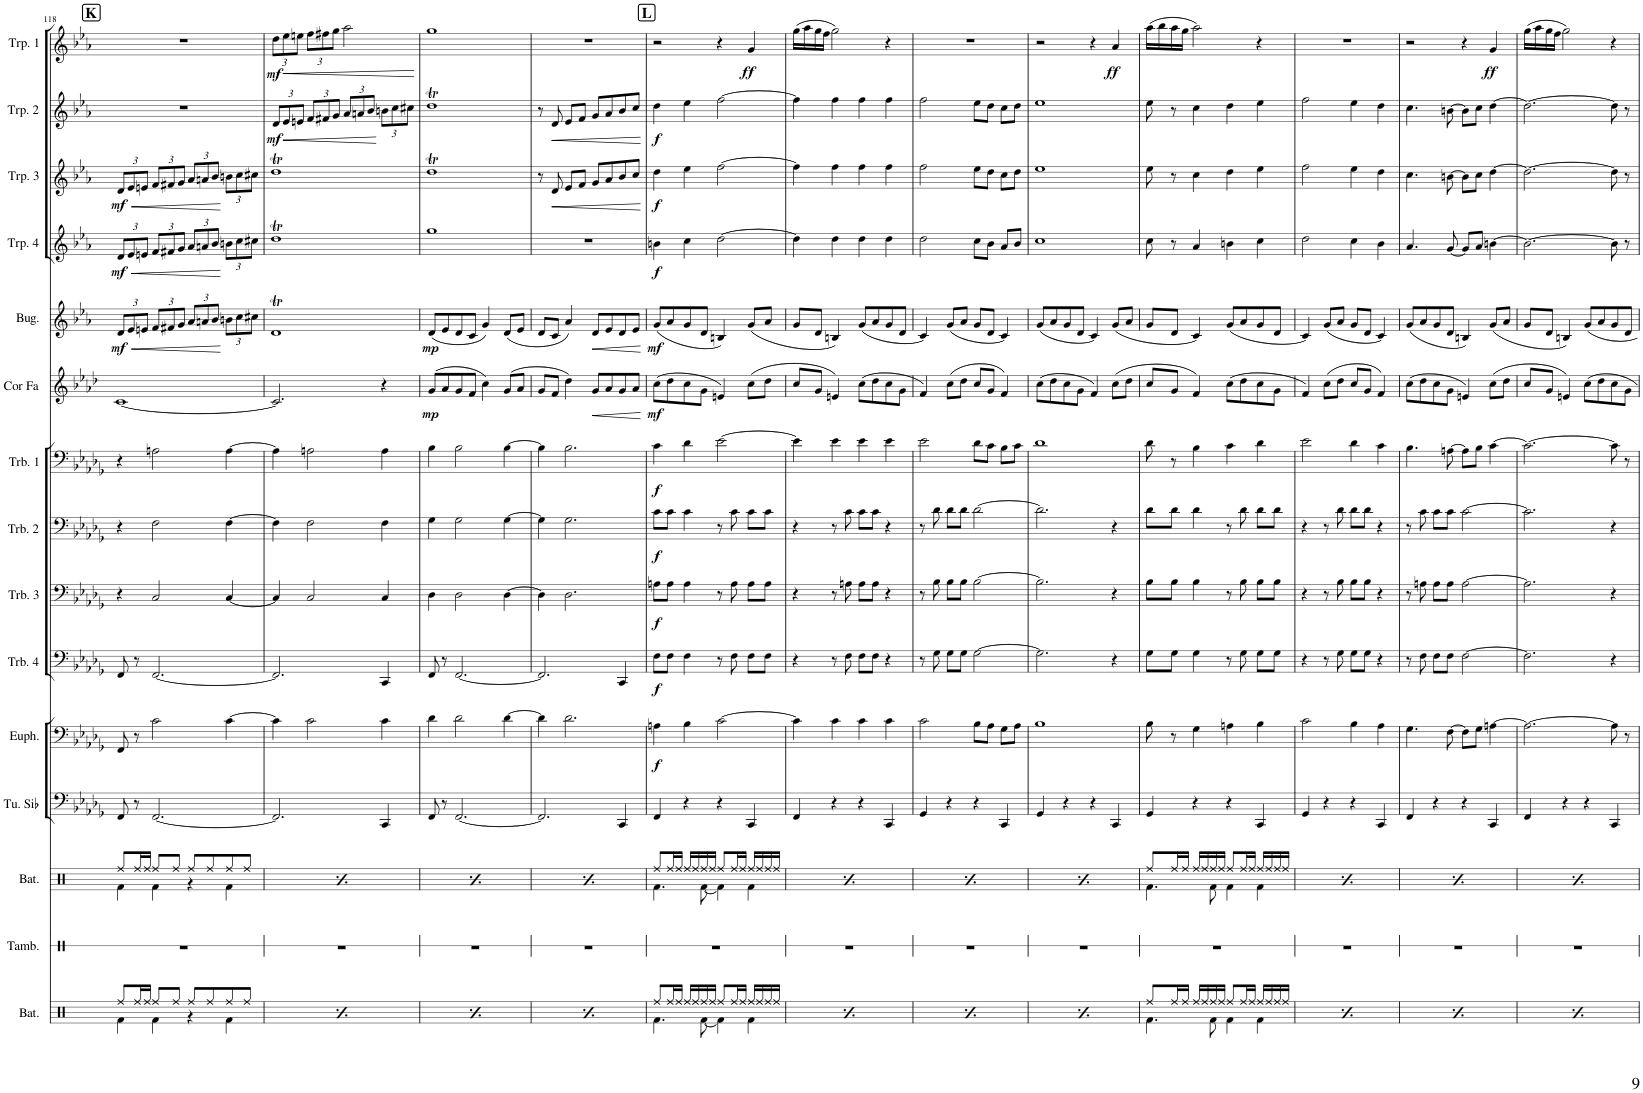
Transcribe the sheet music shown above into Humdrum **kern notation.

**kern	**kern	**kern	**kern	**kern	**dynam	**kern	**dynam	**kern	**dynam	**kern	**dynam	**kern	**dynam	**kern	**dynam	**kern	**dynam	**kern	**dynam	**kern	**dynam	**kern	**dynam	**kern	**dynam
*part15	*part14	*part13	*part12	*part11	*part11	*part10	*part10	*part9	*part9	*part8	*part8	*part7	*part7	*part6	*part6	*part5	*part5	*part4	*part4	*part3	*part3	*part2	*part2	*part1	*part1
*staff15	*staff14	*staff13	*staff12	*staff11	*staff11	*staff10	*staff10	*staff9	*staff9	*staff8	*staff8	*staff7	*staff7	*staff6	*staff6	*staff5	*staff5	*staff4	*staff4	*staff3	*staff3	*staff2	*staff2	*staff1	*staff1
*I"Batterie	*I"Tambourin	*I"Batterie	*I"Tuba en Sib	*I"Euphonium	*	*I"Trombone 4	*	*I"Trombone 3	*	*I"Trombone 2	*	*I"Trombone 1	*	*I"Cor en Fa	*	*I"Bugle	*	*I"Trompette 4	*	*I"Trompette 3	*	*I"Trompette 2	*	*I"Trompette 1	*
*I'Bat.	*I'Tamb.	*I'Bat.	*I'Tu. Sib	*I'Euph.	*	*I'Trb. 4	*	*I'Trb. 3	*	*I'Trb. 2	*	*I'Trb. 1	*	*I'Cor Fa	*	*I'Bug.	*	*I'Trp. 4	*	*I'Trp. 3	*	*I'Trp. 2	*	*I'Trp. 1	*
!!LO:PB:g=z
*clefX	*clefX	*clefX	*clefF4	*clefF4	*	*clefF4	*	*clefF4	*	*clefF4	*	*clefF4	*	*clefG2	*	*clefG2	*	*clefG2	*	*clefG2	*	*clefG2	*	*clefG2	*
*	*	*	*	*	*	*	*	*	*	*	*	*	*	*Trd4c7	*	*Trd1c2	*	*Trd1c2	*	*Trd1c2	*	*Trd1c2	*	*Trd1c2	*
*k[]	*k[]	*k[]	*k[b-e-a-d-g-]	*k[b-e-a-d-g-]	*	*k[b-e-a-d-g-]	*	*k[b-e-a-d-g-]	*	*k[b-e-a-d-g-]	*	*k[b-e-a-d-g-]	*	*k[b-e-a-d-]	*	*k[b-e-a-]	*	*k[b-e-a-]	*	*k[b-e-a-]	*	*k[b-e-a-]	*	*k[b-e-a-]	*
*M4/4	*M4/4	*M4/4	*M4/4	*M4/4	*	*M4/4	*	*M4/4	*	*M4/4	*	*M4/4	*	*M4/4	*	*M4/4	*	*M4/4	*	*M4/4	*	*M4/4	*	*M4/4	*
!!LO:REH:place=s1:a:B:cj:fs=14:t=K
=118	=118	=118	=118	=118	=118	=118	=118	=118	=118	=118	=118	=118	=118	=118	=118	=118	=118	=118	=118	=118	=118	=118	=118	=118	=118
*^	*	*^	*	*	*	*	*	*	*	*	*	*	*	*	*	*	*	*	*	*	*	*	*	*	*
*	*	*	*	*	*	*	*	*	*	*	*	*	*	*	*	*	*	*Xbrackettup	*	*	*	*	*	*	*	*	*
!	!	!	!	!	!	!	!	!	!	!	!	!	!	!	!	!	!	!	!LO:HP:b	!	!	!	!	!	!	!	!
*	*	*	*	*	*	*	*	*	*	*	*	*	*	*	*	*	*	*	*	*Xbrackettup	*	*	*	*	*	*	*
!	!	!	!	!	!	!	!	!	!	!	!	!	!	!	!	!	!	!	!	!	!LO:HP:b	!	!	!	!	!	!
*	*	*	*	*	*	*	*	*	*	*	*	*	*	*	*	*	*	*	*	*	*	*Xbrackettup	*	*	*	*	*
!	!	!	!	!	!	!	!	!	!	!	!	!	!	!	!	!	!	!	!LO:DY:n=1:b	!	!LO:DY:n=1:b	!	!LO:HP:b	!	!	!	!
!	!	!	!	!	!	!	!	!	!	!	!	!	!	!	!	!	!	!	!	!	!	!	!LO:DY:n=1:b	!	!	!	!
8Rff/L	4Rf\	1r	8Rff/L	4Rf\	8FF/	8FF/	.	8FF/	.	4r	.	4r	.	4r	.	[1c	.	12d/L	< mf	12d/L	< mf	12d/L	< mf	1r	.	1r	.
.	.	.	.	.	.	.	.	.	.	.	.	.	.	.	.	.	.	12e-/	.	12e-/	.	12e-/	.	.	.	.	.
16Rff/L	.	.	16Rff/L	.	8r	8r	.	8r	.	.	.	.	.	.	.	.	.	.	.	.	.	.	.	.	.	.	.
.	.	.	.	.	.	.	.	.	.	.	.	.	.	.	.	.	.	12en/J	.	12en/J	.	12en/J	.	.	.	.	.
16Rff/JJ	.	.	16Rff/JJ	.	.	.	.	.	.	.	.	.	.	.	.	.	.	.	.	.	.	.	.	.	.	.	.
8Rff/L	4Rf\	.	8Rff/L	4Rf\	[2.FF/	2c\	.	[2.FF/	.	2C/	.	2F\	.	2An\	.	.	.	12f/L	.	12f/L	.	12f/L	.	.	.	.	.
.	.	.	.	.	.	.	.	.	.	.	.	.	.	.	.	.	.	12f#X/	.	12f#X/	.	12f#X/	.	.	.	.	.
8Rff/J	.	.	8Rff/J	.	.	.	.	.	.	.	.	.	.	.	.	.	.	.	.	.	.	.	.	.	.	.	.
.	.	.	.	.	.	.	.	.	.	.	.	.	.	.	.	.	.	12g/J	.	12g/J	.	12g/J	.	.	.	.	.
8Rff/L	4r	.	8Rff/L	4r	.	.	.	.	.	.	.	.	.	.	.	.	.	12a-/L	.	12a-/L	.	12a-/L	.	.	.	.	.
.	.	.	.	.	.	.	.	.	.	.	.	.	.	.	.	.	.	12an/	.	12an/	.	12an/	.	.	.	.	.
8Rff/	.	.	8Rff/	.	.	.	.	.	.	.	.	.	.	.	.	.	.	.	.	.	.	.	.	.	.	.	.
.	.	.	.	.	.	.	.	.	.	.	.	.	.	.	.	.	.	12b-/J	.	12b-/J	.	12b-/J	.	.	.	.	.
8Rff/	4Rf\	.	8Rff/	4Rf\	.	[4c\	.	.	.	[4C/	.	[4F\	.	[4A\	.	.	.	12bn\L	[	12bn\L	[	12bn\L	[	.	.	.	.
.	.	.	.	.	.	.	.	.	.	.	.	.	.	.	.	.	.	12cc\	.	12cc\	.	12cc\	.	.	.	.	.
8Rff/J	.	.	8Rff/J	.	.	.	.	.	.	.	.	.	.	.	.	.	.	.	.	.	.	.	.	.	.	.	.
.	.	.	.	.	.	.	.	.	.	.	.	.	.	.	.	.	.	12cc#X\J	.	12cc#X\J	.	12cc#X\J	.	.	.	.	.
=119	=119	=119	=119	=119	=119	=119	=119	=119	=119	=119	=119	=119	=119	=119	=119	=119	=119	=119	=119	=119	=119	=119	=119	=119	=119	=119	=119
*	*	*	*	*	*	*	*	*	*	*	*	*	*	*	*	*	*	*	*	*	*	*	*	*Xbrackettup	*	*Xbrackettup	*
!	!	!	!	!	!	!	!	!	!	!	!	!	!	!	!	!	!	!	!	!	!	!	!	!	!LO:DY:b	!	!LO:DY:b
8Rff/L	4Rf\	1r	8Rff/L	4Rf\	2.FF/]	4c\]	.	2.FF/]	.	4C/]	.	4F\]	.	4A\]	.	2.c/]	.	1dt	.	1ddt	.	1ddt	.	12d/L	mf	12dd\L	mf
!	!	!	!	!	!	!	!	!	!	!	!	!	!	!	!	!	!	!	!	!	!	!	!	!	!LO:HP:b	!	!LO:HP:b
.	.	.	.	.	.	.	.	.	.	.	.	.	.	.	.	.	.	.	.	.	.	.	.	12e-/	<	12ee-\	<
16Rff/L	.	.	16Rff/L	.	.	.	.	.	.	.	.	.	.	.	.	.	.	.	.	.	.	.	.	.	.	.	.
.	.	.	.	.	.	.	.	.	.	.	.	.	.	.	.	.	.	.	.	.	.	.	.	12en/J	.	12een\J	.
16Rff/JJ	.	.	16Rff/JJ	.	.	.	.	.	.	.	.	.	.	.	.	.	.	.	.	.	.	.	.	.	.	.	.
8Rff/L	4Rf\	.	8Rff/L	4Rf\	.	2c\	.	.	.	2C/	.	2F\	.	2An\	.	.	.	.	.	.	.	.	.	12f/L	.	12ff\L	.
.	.	.	.	.	.	.	.	.	.	.	.	.	.	.	.	.	.	.	.	.	.	.	.	12f#X/	.	12ff#X\	.
8Rff/J	.	.	8Rff/J	.	.	.	.	.	.	.	.	.	.	.	.	.	.	.	.	.	.	.	.	.	.	.	.
.	.	.	.	.	.	.	.	.	.	.	.	.	.	.	.	.	.	.	.	.	.	.	.	12g/J	.	12gg\J	.
8Rff/L	4r	.	8Rff/L	4r	.	.	.	.	.	.	.	.	.	.	.	.	.	.	.	.	.	.	.	12a-/L	.	2aa-\	.
.	.	.	.	.	.	.	.	.	.	.	.	.	.	.	.	.	.	.	.	.	.	.	.	12an/	.	.	.
8Rff/	.	.	8Rff/	.	.	.	.	.	.	.	.	.	.	.	.	.	.	.	.	.	.	.	.	.	.	.	.
.	.	.	.	.	.	.	.	.	.	.	.	.	.	.	.	.	.	.	.	.	.	.	.	12b-/J	.	.	.
8Rff/	4Rf\	.	8Rff/	4Rf\	4CC/	4c\	.	4CC/	.	4C/	.	4F\	.	4A\	.	4r	.	.	.	.	.	.	.	12bn\L	[	.	.
.	.	.	.	.	.	.	.	.	.	.	.	.	.	.	.	.	.	.	.	.	.	.	.	12cc\	.	.	.
8Rff/J	.	.	8Rff/J	.	.	.	.	.	.	.	.	.	.	.	.	.	.	.	.	.	.	.	.	.	.	.	.
.	.	.	.	.	.	.	.	.	.	.	.	.	.	.	.	.	.	.	.	.	.	.	.	12cc#X\J	.	.	.
*v	*v	*	*v	*v	*	*	*	*	*	*	*	*	*	*	*	*	*	*	*	*	*	*	*	*	*	*	*
.	.	.	.	.	.	.	.	.	.	.	.	.	.	.	.	.	.	.	.	.	.	.	.	.	[
=120	=120	=120	=120	=120	=120	=120	=120	=120	=120	=120	=120	=120	=120	=120	=120	=120	=120	=120	=120	=120	=120	=120	=120	=120	=120
*^	*	*^	*	*	*	*	*	*	*	*	*	*	*	*	*	*	*	*	*	*	*	*	*	*	*
!	!	!	!	!	!	!	!	!	!	!	!	!	!	!	!	!	!LO:DY:b	!	!LO:DY:b	!	!	!	!	!	!	!	!
8Rff/L	4Rf\	1r	8Rff/L	4Rf\	8FF/	4d-\	.	8FF/	.	4D-\	.	4G-\	.	4B-\	.	(8g/L	mp	(8d/L	mp	1gg	.	1ddt	.	1ddt	.	1gg	.
16Rff/L	.	.	16Rff/L	.	8r	.	.	8r	.	.	.	.	.	.	.	8a-/	.	8e-/	.	.	.	.	.	.	.	.	.
16Rff/JJ	.	.	16Rff/JJ	.	.	.	.	.	.	.	.	.	.	.	.	.	.	.	.	.	.	.	.	.	.	.	.
8Rff/L	4Rf\	.	8Rff/L	4Rf\	[2.FF/	2d-\	.	[2.FF/	.	2D-\	.	2G-\	.	2B-\	.	8g/	.	8d/	.	.	.	.	.	.	.	.	.
8Rff/J	.	.	8Rff/J	.	.	.	.	.	.	.	.	.	.	.	.	8f/J	.	8c/J	.	.	.	.	.	.	.	.	.
8Rff/L	4r	.	8Rff/L	4r	.	.	.	.	.	.	.	.	.	.	.	4cc\)	.	4g/)	.	.	.	.	.	.	.	.	.
8Rff/	.	.	8Rff/	.	.	.	.	.	.	.	.	.	.	.	.	.	.	.	.	.	.	.	.	.	.	.	.
8Rff/	4Rf\	.	8Rff/	4Rf\	.	[4d-\	.	.	.	[4D-\	.	[4G-\	.	[4B-\	.	(8g/L	.	(8d/L	.	.	.	.	.	.	.	.	.
8Rff/J	.	.	8Rff/J	.	.	.	.	.	.	.	.	.	.	.	.	8a-/J	.	8e-/J	.	.	.	.	.	.	.	.	.
=121	=121	=121	=121	=121	=121	=121	=121	=121	=121	=121	=121	=121	=121	=121	=121	=121	=121	=121	=121	=121	=121	=121	=121	=121	=121	=121	=121
8Rff/L	4Rf\	1r	8Rff/L	4Rf\	2.FF/]	4d-\]	.	2.FF/]	.	4D-\]	.	4G-\]	.	4B-\]	.	8g/L	.	8d/L	.	1r	.	8r	.	8r	.	1r	.
!	!	!	!	!	!	!	!	!	!	!	!	!	!	!	!	!	!	!	!	!	!	!	!LO:HP:b	!	!LO:HP:b	!	!
16Rff/L	.	.	16Rff/L	.	.	.	.	.	.	.	.	.	.	.	.	8f/J	.	8c/J	.	.	.	8d/	<	8d/	<	.	.
16Rff/JJ	.	.	16Rff/JJ	.	.	.	.	.	.	.	.	.	.	.	.	.	.	.	.	.	.	.	.	.	.	.	.
8Rff/L	4Rf\	.	8Rff/L	4Rf\	.	2.d-\	.	.	.	2.D-\	.	2.G-\	.	2.B-\	.	4dd-\)	.	4a-/)	.	.	.	8e-/L	.	8e-/L	.	.	.
8Rff/J	.	.	8Rff/J	.	.	.	.	.	.	.	.	.	.	.	.	.	.	.	.	.	.	8f/J	.	8f/J	.	.	.
!	!	!	!	!	!	!	!	!	!	!	!	!	!	!	!	!	!LO:HP:b	!	!LO:HP:b	!	!	!	!	!	!	!	!
8Rff/L	4r	.	8Rff/L	4r	.	.	.	.	.	.	.	.	.	.	.	8g/L	<	8d/L	<	.	.	8g/L	.	8g/L	.	.	.
8Rff/	.	.	8Rff/	.	.	.	.	.	.	.	.	.	.	.	.	8a-/	.	8e-/	.	.	.	8a-/	.	8a-/	.	.	.
8Rff/	4Rf\	.	8Rff/	4Rf\	4CC/	.	.	4CC/	.	.	.	.	.	.	.	8g/	.	8d/	.	.	.	8b-/	.	8b-/	.	.	.
8Rff/J	.	.	8Rff/J	.	.	.	.	.	.	.	.	.	.	.	.	8a-/J	.	8e-/J	.	.	.	8cc/J	.	8cc/J	.	.	.
*v	*v	*	*v	*v	*	*	*	*	*	*	*	*	*	*	*	*	*	*	*	*	*	*	*	*	*	*	*
.	.	.	.	.	.	.	.	.	.	.	.	.	.	.	[	.	[	.	.	.	[	.	[	.	.
!!LO:REH:place=s1:a:B:cj:fs=14:t=L
=122	=122	=122	=122	=122	=122	=122	=122	=122	=122	=122	=122	=122	=122	=122	=122	=122	=122	=122	=122	=122	=122	=122	=122	=122	=122
*^	*	*^	*	*	*	*	*	*	*	*	*	*	*	*	*	*	*	*	*	*	*	*	*	*	*
!	!	!	!	!	!	!	!LO:DY:b	!	!LO:DY:b	!	!LO:DY:b	!	!LO:DY:b	!	!LO:DY:b	!	!LO:DY:b	!	!LO:DY:b	!	!LO:DY:b	!	!LO:DY:b	!	!LO:DY:b	!	!
8Rff/L	4.Rf\	1r	8Rff/L	4.Rf\	4FF/	4An\	f	8F\L	f	8An\L	f	8c\L	f	4c\	f	(8cc\L	mf	(8g/L	mf	4bn\	f	4dd\	f	4dd\	f	2r	.
16Rff/L	.	.	16Rff/L	.	.	.	.	8F\J	.	8A\J	.	8c\J	.	.	.	8dd-\	.	8a-/	.	.	.	.	.	.	.	.	.
16Rff/JJ	.	.	16Rff/JJ	.	.	.	.	.	.	.	.	.	.	.	.	.	.	.	.	.	.	.	.	.	.	.	.
16Rff/LL	.	.	16Rff/LL	.	4r	4B-\	.	4F\	.	4A\	.	4c\	.	4d-\	.	8cc\	.	8g/	.	4cc\	.	4ee-\	.	4ee-\	.	.	.
16Rff/	.	.	16Rff/	.	.	.	.	.	.	.	.	.	.	.	.	.	.	.	.	.	.	.	.	.	.	.	.
16Rff/	[8Rf\	.	16Rff/	[8Rf\	.	.	.	.	.	.	.	.	.	.	.	8g\J	.	8d/J	.	.	.	.	.	.	.	.	.
16Rff/JJ	.	.	16Rff/JJ	.	.	.	.	.	.	.	.	.	.	.	.	.	.	.	.	.	.	.	.	.	.	.	.
8Rff/L	4Rf\]	.	8Rff/L	4Rf\]	4r	[2c\	.	8r	.	8r	.	8r	.	[2e-\	.	4en/)	.	4Bn/)	.	[2dd\	.	[2ff\	.	[2ff\	.	4r	.
16Rff/L	.	.	16Rff/L	.	.	.	.	8F\	.	8A\	.	8c\	.	.	.	.	.	.	.	.	.	.	.	.	.	.	.
16Rff/JJ	.	.	16Rff/JJ	.	.	.	.	.	.	.	.	.	.	.	.	.	.	.	.	.	.	.	.	.	.	.	.
!	!	!	!	!	!	!	!	!	!	!	!	!	!	!	!	!	!	!	!	!	!	!	!	!	!	!	!LO:DY:b
16Rff/LL	4Rf\	.	16Rff/LL	4Rf\	4CC/	.	.	8F\L	.	8A\L	.	8c\L	.	.	.	(8cc\L	.	(8g/L	.	.	.	.	.	.	.	4g/	ff
16Rff/	.	.	16Rff/	.	.	.	.	.	.	.	.	.	.	.	.	.	.	.	.	.	.	.	.	.	.	.	.
16Rff/	.	.	16Rff/	.	.	.	.	8F\J	.	8A\J	.	8c\J	.	.	.	8dd-\J	.	8a-/J	.	.	.	.	.	.	.	.	.
16Rff/JJ	.	.	16Rff/JJ	.	.	.	.	.	.	.	.	.	.	.	.	.	.	.	.	.	.	.	.	.	.	.	.
=123	=123	=123	=123	=123	=123	=123	=123	=123	=123	=123	=123	=123	=123	=123	=123	=123	=123	=123	=123	=123	=123	=123	=123	=123	=123	=123	=123
8Rff/L	4.Rf\	1r	8Rff/L	4.Rf\	4FF/	4c\]	.	4r	.	4r	.	4r	.	4e-\]	.	8cc/L	.	8g/L	.	4dd\]	.	4ff\]	.	4ff\]	.	(16gg\LL	.
.	.	.	.	.	.	.	.	.	.	.	.	.	.	.	.	.	.	.	.	.	.	.	.	.	.	16aa-\	.
16Rff/L	.	.	16Rff/L	.	.	.	.	.	.	.	.	.	.	.	.	8g/J	.	8d/J	.	.	.	.	.	.	.	16gg\	.
16Rff/JJ	.	.	16Rff/JJ	.	.	.	.	.	.	.	.	.	.	.	.	.	.	.	.	.	.	.	.	.	.	16ff\JJ	.
16Rff/LL	.	.	16Rff/LL	.	4r	4c\	.	8r	.	8r	.	8r	.	4e-\	.	4en/)	.	4Bn/)	.	4dd\	.	4ff\	.	4ff\	.	2gg\)	.
16Rff/	.	.	16Rff/	.	.	.	.	.	.	.	.	.	.	.	.	.	.	.	.	.	.	.	.	.	.	.	.
16Rff/	[8Rf\	.	16Rff/	[8Rf\	.	.	.	8F\	.	8An\	.	8c\	.	.	.	.	.	.	.	.	.	.	.	.	.	.	.
16Rff/JJ	.	.	16Rff/JJ	.	.	.	.	.	.	.	.	.	.	.	.	.	.	.	.	.	.	.	.	.	.	.	.
8Rff/L	4Rf\]	.	8Rff/L	4Rf\]	4r	4c\	.	8F\L	.	8A\L	.	8c\L	.	4e-\	.	(8cc\L	.	(8g/L	.	4dd\	.	4ff\	.	4ff\	.	.	.
16Rff/L	.	.	16Rff/L	.	.	.	.	8F\J	.	8A\J	.	8c\J	.	.	.	8dd-\	.	8a-/	.	.	.	.	.	.	.	.	.
16Rff/JJ	.	.	16Rff/JJ	.	.	.	.	.	.	.	.	.	.	.	.	.	.	.	.	.	.	.	.	.	.	.	.
16Rff/LL	4Rf\	.	16Rff/LL	4Rf\	4CC/	4c\	.	4r	.	4r	.	4r	.	4e-\	.	8cc\	.	8g/	.	4dd\	.	4ff\	.	4ff\	.	4r	.
16Rff/	.	.	16Rff/	.	.	.	.	.	.	.	.	.	.	.	.	.	.	.	.	.	.	.	.	.	.	.	.
16Rff/	.	.	16Rff/	.	.	.	.	.	.	.	.	.	.	.	.	8g\J	.	8d/J	.	.	.	.	.	.	.	.	.
16Rff/JJ	.	.	16Rff/JJ	.	.	.	.	.	.	.	.	.	.	.	.	.	.	.	.	.	.	.	.	.	.	.	.
=124	=124	=124	=124	=124	=124	=124	=124	=124	=124	=124	=124	=124	=124	=124	=124	=124	=124	=124	=124	=124	=124	=124	=124	=124	=124	=124	=124
8Rff/L	4.Rf\	1r	8Rff/L	4.Rf\	4GG-/	2c\	.	8r	.	8r	.	8r	.	2e-\	.	4f/)	.	4c/)	.	2dd\	.	2ff\	.	2ff\	.	1r	.
16Rff/L	.	.	16Rff/L	.	.	.	.	8G-\	.	8B-\	.	8d-\	.	.	.	.	.	.	.	.	.	.	.	.	.	.	.
16Rff/JJ	.	.	16Rff/JJ	.	.	.	.	.	.	.	.	.	.	.	.	.	.	.	.	.	.	.	.	.	.	.	.
16Rff/LL	.	.	16Rff/LL	.	4r	.	.	8G-\L	.	8B-\L	.	8d-\L	.	.	.	(8cc\L	.	(8g/L	.	.	.	.	.	.	.	.	.
16Rff/	.	.	16Rff/	.	.	.	.	.	.	.	.	.	.	.	.	.	.	.	.	.	.	.	.	.	.	.	.
16Rff/	[8Rf\	.	16Rff/	[8Rf\	.	.	.	8G-\J	.	8B-\J	.	8d-\J	.	.	.	8dd-\J	.	8a-/J	.	.	.	.	.	.	.	.	.
16Rff/JJ	.	.	16Rff/JJ	.	.	.	.	.	.	.	.	.	.	.	.	.	.	.	.	.	.	.	.	.	.	.	.
8Rff/L	4Rf\]	.	8Rff/L	4Rf\]	4r	8B-\L	.	[2G-\	.	[2B-\	.	[2d-\	.	8d-\L	.	8cc/L	.	8g/L	.	8cc\L	.	8ee-\L	.	8ee-\L	.	.	.
16Rff/L	.	.	16Rff/L	.	.	8A-\J	.	.	.	.	.	.	.	8c\J	.	8g/J	.	8d/J	.	8b-\J	.	8dd\J	.	8dd\J	.	.	.
16Rff/JJ	.	.	16Rff/JJ	.	.	.	.	.	.	.	.	.	.	.	.	.	.	.	.	.	.	.	.	.	.	.	.
16Rff/LL	4Rf\	.	16Rff/LL	4Rf\	4CC/	8G-\L	.	.	.	.	.	.	.	8B-\L	.	4f/)	.	4c/)	.	8a-/L	.	8cc\L	.	8cc\L	.	.	.
16Rff/	.	.	16Rff/	.	.	.	.	.	.	.	.	.	.	.	.	.	.	.	.	.	.	.	.	.	.	.	.
16Rff/	.	.	16Rff/	.	.	8A-\J	.	.	.	.	.	.	.	8c\J	.	.	.	.	.	8b-/J	.	8dd\J	.	8dd\J	.	.	.
16Rff/JJ	.	.	16Rff/JJ	.	.	.	.	.	.	.	.	.	.	.	.	.	.	.	.	.	.	.	.	.	.	.	.
=125	=125	=125	=125	=125	=125	=125	=125	=125	=125	=125	=125	=125	=125	=125	=125	=125	=125	=125	=125	=125	=125	=125	=125	=125	=125	=125	=125
8Rff/L	4.Rf\	1r	8Rff/L	4.Rf\	4GG-/	1B-	.	2.G-\]	.	2.B-\]	.	2.d-\]	.	1d-	.	(8cc\L	.	(8g/L	.	1cc	.	1ee-	.	1ee-	.	2r	.
16Rff/L	.	.	16Rff/L	.	.	.	.	.	.	.	.	.	.	.	.	8dd-\	.	8a-/	.	.	.	.	.	.	.	.	.
16Rff/JJ	.	.	16Rff/JJ	.	.	.	.	.	.	.	.	.	.	.	.	.	.	.	.	.	.	.	.	.	.	.	.
16Rff/LL	.	.	16Rff/LL	.	4r	.	.	.	.	.	.	.	.	.	.	8cc\	.	8g/	.	.	.	.	.	.	.	.	.
16Rff/	.	.	16Rff/	.	.	.	.	.	.	.	.	.	.	.	.	.	.	.	.	.	.	.	.	.	.	.	.
16Rff/	[8Rf\	.	16Rff/	[8Rf\	.	.	.	.	.	.	.	.	.	.	.	8g\J	.	8d/J	.	.	.	.	.	.	.	.	.
16Rff/JJ	.	.	16Rff/JJ	.	.	.	.	.	.	.	.	.	.	.	.	.	.	.	.	.	.	.	.	.	.	.	.
8Rff/L	4Rf\]	.	8Rff/L	4Rf\]	4r	.	.	.	.	.	.	.	.	.	.	4f/)	.	4c/)	.	.	.	.	.	.	.	4r	.
16Rff/L	.	.	16Rff/L	.	.	.	.	.	.	.	.	.	.	.	.	.	.	.	.	.	.	.	.	.	.	.	.
16Rff/JJ	.	.	16Rff/JJ	.	.	.	.	.	.	.	.	.	.	.	.	.	.	.	.	.	.	.	.	.	.	.	.
!	!	!	!	!	!	!	!	!	!	!	!	!	!	!	!	!	!	!	!	!	!	!	!	!	!	!	!LO:DY:b
16Rff/LL	4Rf\	.	16Rff/LL	4Rf\	4CC/	.	.	4r	.	4r	.	4r	.	.	.	(8cc\L	.	(8g/L	.	.	.	.	.	.	.	4a-/	ff
16Rff/	.	.	16Rff/	.	.	.	.	.	.	.	.	.	.	.	.	.	.	.	.	.	.	.	.	.	.	.	.
16Rff/	.	.	16Rff/	.	.	.	.	.	.	.	.	.	.	.	.	8dd-\J	.	8a-/J	.	.	.	.	.	.	.	.	.
16Rff/JJ	.	.	16Rff/JJ	.	.	.	.	.	.	.	.	.	.	.	.	.	.	.	.	.	.	.	.	.	.	.	.
=126	=126	=126	=126	=126	=126	=126	=126	=126	=126	=126	=126	=126	=126	=126	=126	=126	=126	=126	=126	=126	=126	=126	=126	=126	=126	=126	=126
8Rff/L	4.Rf\	1r	8Rff/L	4.Rf\	4GG-/	8B-\	.	8G-\L	.	8B-\L	.	8d-\L	.	8d-\	.	8cc/L	.	8g/L	.	8cc\	.	8ee-\	.	8ee-\	.	(16aa-\LL	.
.	.	.	.	.	.	.	.	.	.	.	.	.	.	.	.	.	.	.	.	.	.	.	.	.	.	16bb-\	.
16Rff/L	.	.	16Rff/L	.	.	8r	.	8G-\J	.	8B-\J	.	8d-\J	.	8r	.	8g/J	.	8d/J	.	8r	.	8r	.	8r	.	16aa-\	.
16Rff/JJ	.	.	16Rff/JJ	.	.	.	.	.	.	.	.	.	.	.	.	.	.	.	.	.	.	.	.	.	.	16gg\JJ	.
16Rff/LL	.	.	16Rff/LL	.	4r	4G-\	.	4G-\	.	4B-\	.	4d-\	.	4B-\	.	4f/)	.	4c/)	.	4a-/	.	4cc\	.	4cc\	.	2aa-\)	.
16Rff/	.	.	16Rff/	.	.	.	.	.	.	.	.	.	.	.	.	.	.	.	.	.	.	.	.	.	.	.	.
16Rff/	8Rf\	.	16Rff/	8Rf\	.	.	.	.	.	.	.	.	.	.	.	.	.	.	.	.	.	.	.	.	.	.	.
16Rff/JJ	.	.	16Rff/JJ	.	.	.	.	.	.	.	.	.	.	.	.	.	.	.	.	.	.	.	.	.	.	.	.
8Rff/L	4Rf\	.	8Rff/L	4Rf\	4r	4An\	.	8r	.	8r	.	8r	.	4c\	.	(8cc\L	.	(8g/L	.	4bn\	.	4dd\	.	4dd\	.	.	.
16Rff/L	.	.	16Rff/L	.	.	.	.	8G-\	.	8B-\	.	8d-\	.	.	.	8dd-\	.	8a-/	.	.	.	.	.	.	.	.	.
16Rff/JJ	.	.	16Rff/JJ	.	.	.	.	.	.	.	.	.	.	.	.	.	.	.	.	.	.	.	.	.	.	.	.
16Rff/LL	4Rf\	.	16Rff/LL	4Rf\	4CC/	4B-\	.	8G-\L	.	8B-\L	.	8d-\L	.	4d-\	.	8cc\	.	8g/	.	4cc\	.	4ee-\	.	4ee-\	.	4r	.
16Rff/	.	.	16Rff/	.	.	.	.	.	.	.	.	.	.	.	.	.	.	.	.	.	.	.	.	.	.	.	.
16Rff/	.	.	16Rff/	.	.	.	.	8G-\J	.	8B-\J	.	8d-\J	.	.	.	8g\J	.	8d/J	.	.	.	.	.	.	.	.	.
16Rff/JJ	.	.	16Rff/JJ	.	.	.	.	.	.	.	.	.	.	.	.	.	.	.	.	.	.	.	.	.	.	.	.
=127	=127	=127	=127	=127	=127	=127	=127	=127	=127	=127	=127	=127	=127	=127	=127	=127	=127	=127	=127	=127	=127	=127	=127	=127	=127	=127	=127
8Rff/L	4.Rf\	1r	8Rff/L	4.Rf\	4GG-/	2c\	.	4r	.	4r	.	4r	.	2e-\	.	4f/)	.	4c/)	.	2dd\	.	2ff\	.	2ff\	.	1r	.
16Rff/L	.	.	16Rff/L	.	.	.	.	.	.	.	.	.	.	.	.	.	.	.	.	.	.	.	.	.	.	.	.
16Rff/JJ	.	.	16Rff/JJ	.	.	.	.	.	.	.	.	.	.	.	.	.	.	.	.	.	.	.	.	.	.	.	.
16Rff/LL	.	.	16Rff/LL	.	4r	.	.	8r	.	8r	.	8r	.	.	.	(8cc\L	.	(8g/L	.	.	.	.	.	.	.	.	.
16Rff/	.	.	16Rff/	.	.	.	.	.	.	.	.	.	.	.	.	.	.	.	.	.	.	.	.	.	.	.	.
16Rff/	8Rf\	.	16Rff/	8Rf\	.	.	.	8G-\	.	8B-\	.	8d-\	.	.	.	8dd-\J	.	8a-/J	.	.	.	.	.	.	.	.	.
16Rff/JJ	.	.	16Rff/JJ	.	.	.	.	.	.	.	.	.	.	.	.	.	.	.	.	.	.	.	.	.	.	.	.
8Rff/L	4Rf\	.	8Rff/L	4Rf\	4r	4B-\	.	8G-\L	.	8B-\L	.	8d-\L	.	4d-\	.	8cc/L	.	8g/L	.	4cc\	.	4ee-\	.	4ee-\	.	.	.
16Rff/L	.	.	16Rff/L	.	.	.	.	8G-\J	.	8B-\J	.	8d-\J	.	.	.	8g/J	.	8d/J	.	.	.	.	.	.	.	.	.
16Rff/JJ	.	.	16Rff/JJ	.	.	.	.	.	.	.	.	.	.	.	.	.	.	.	.	.	.	.	.	.	.	.	.
16Rff/LL	4Rf\	.	16Rff/LL	4Rf\	4CC/	4A-\	.	4r	.	4r	.	4r	.	4c\	.	4f/)	.	4c/)	.	4b-\	.	4dd\	.	4dd\	.	.	.
16Rff/	.	.	16Rff/	.	.	.	.	.	.	.	.	.	.	.	.	.	.	.	.	.	.	.	.	.	.	.	.
16Rff/	.	.	16Rff/	.	.	.	.	.	.	.	.	.	.	.	.	.	.	.	.	.	.	.	.	.	.	.	.
16Rff/JJ	.	.	16Rff/JJ	.	.	.	.	.	.	.	.	.	.	.	.	.	.	.	.	.	.	.	.	.	.	.	.
=128	=128	=128	=128	=128	=128	=128	=128	=128	=128	=128	=128	=128	=128	=128	=128	=128	=128	=128	=128	=128	=128	=128	=128	=128	=128	=128	=128
8Rff/L	4.Rf\	1r	8Rff/L	4.Rf\	4FF/	4.G-\	.	8r	.	8r	.	8r	.	4.B-\	.	(8cc\L	.	(8g/L	.	4.a-/	.	4.cc\	.	4.cc\	.	2r	.
16Rff/L	.	.	16Rff/L	.	.	.	.	8F\	.	8An\	.	8c\	.	.	.	8dd-\	.	8a-/	.	.	.	.	.	.	.	.	.
16Rff/JJ	.	.	16Rff/JJ	.	.	.	.	.	.	.	.	.	.	.	.	.	.	.	.	.	.	.	.	.	.	.	.
16Rff/LL	.	.	16Rff/LL	.	4r	.	.	8F\L	.	8A\L	.	8c\L	.	.	.	8cc\	.	8g/	.	.	.	.	.	.	.	.	.
16Rff/	.	.	16Rff/	.	.	.	.	.	.	.	.	.	.	.	.	.	.	.	.	.	.	.	.	.	.	.	.
16Rff/	8Rf\	.	16Rff/	8Rf\	.	[8F\	.	8F\J	.	8A\J	.	8c\J	.	[8An\	.	8g\J	.	8d/J	.	[8g/	.	[8bn\	.	[8bn\	.	.	.
16Rff/JJ	.	.	16Rff/JJ	.	.	.	.	.	.	.	.	.	.	.	.	.	.	.	.	.	.	.	.	.	.	.	.
8Rff/L	4Rf\	.	8Rff/L	4Rf\	4r	8F\L]	.	[2F\	.	[2A\	.	[2c\	.	8A\L]	.	4en/)	.	4Bn/)	.	8g/L]	.	8b\L]	.	8b\L]	.	4r	.
16Rff/L	.	.	16Rff/L	.	.	8G-\J	.	.	.	.	.	.	.	8B-\J	.	.	.	.	.	8a-/J	.	8cc\J	.	8cc\J	.	.	.
16Rff/JJ	.	.	16Rff/JJ	.	.	.	.	.	.	.	.	.	.	.	.	.	.	.	.	.	.	.	.	.	.	.	.
!	!	!	!	!	!	!	!	!	!	!	!	!	!	!	!	!	!	!	!	!	!	!	!	!	!	!	!LO:DY:b
16Rff/LL	4Rf\	.	16Rff/LL	4Rf\	4CC/	[4An\	.	.	.	.	.	.	.	[4c\	.	(8cc\L	.	(8g/L	.	[4bn\	.	[4dd\	.	[4dd\	.	4g/	ff
16Rff/	.	.	16Rff/	.	.	.	.	.	.	.	.	.	.	.	.	.	.	.	.	.	.	.	.	.	.	.	.
16Rff/	.	.	16Rff/	.	.	.	.	.	.	.	.	.	.	.	.	8dd-\J	.	8a-/J	.	.	.	.	.	.	.	.	.
16Rff/JJ	.	.	16Rff/JJ	.	.	.	.	.	.	.	.	.	.	.	.	.	.	.	.	.	.	.	.	.	.	.	.
=129	=129	=129	=129	=129	=129	=129	=129	=129	=129	=129	=129	=129	=129	=129	=129	=129	=129	=129	=129	=129	=129	=129	=129	=129	=129	=129	=129
8Rff/L	4.Rf\	1r	8Rff/L	4.Rf\	4FF/	2.A\_	.	2.F\]	.	2.A\]	.	2.c\]	.	2.c\_	.	8cc/L	.	8g/L	.	2.b\_	.	2.dd\_	.	2.dd\_	.	(16gg\LL	.
.	.	.	.	.	.	.	.	.	.	.	.	.	.	.	.	.	.	.	.	.	.	.	.	.	.	16aa-\	.
16Rff/L	.	.	16Rff/L	.	.	.	.	.	.	.	.	.	.	.	.	8g/J	.	8d/J	.	.	.	.	.	.	.	16gg\	.
16Rff/JJ	.	.	16Rff/JJ	.	.	.	.	.	.	.	.	.	.	.	.	.	.	.	.	.	.	.	.	.	.	16ff\JJ	.
16Rff/LL	.	.	16Rff/LL	.	4r	.	.	.	.	.	.	.	.	.	.	4en/)	.	4Bn/)	.	.	.	.	.	.	.	2gg\)	.
16Rff/	.	.	16Rff/	.	.	.	.	.	.	.	.	.	.	.	.	.	.	.	.	.	.	.	.	.	.	.	.
16Rff/	8Rf\	.	16Rff/	8Rf\	.	.	.	.	.	.	.	.	.	.	.	.	.	.	.	.	.	.	.	.	.	.	.
16Rff/JJ	.	.	16Rff/JJ	.	.	.	.	.	.	.	.	.	.	.	.	.	.	.	.	.	.	.	.	.	.	.	.
8Rff/L	4Rf\	.	8Rff/L	4Rf\	4r	.	.	.	.	.	.	.	.	.	.	8cc\L	.	8g/L	.	.	.	.	.	.	.	.	.
16Rff/L	.	.	16Rff/L	.	.	.	.	.	.	.	.	.	.	.	.	8dd-\	.	8a-/	.	.	.	.	.	.	.	.	.
16Rff/JJ	.	.	16Rff/JJ	.	.	.	.	.	.	.	.	.	.	.	.	.	.	.	.	.	.	.	.	.	.	.	.
16Rff/LL	4Rf\	.	16Rff/LL	4Rf\	4CC/	8A\]	.	4r	.	4r	.	4r	.	8c\]	.	8cc\	.	8g/	.	8b\]	.	8dd\]	.	8dd\]	.	4r	.
16Rff/	.	.	16Rff/	.	.	.	.	.	.	.	.	.	.	.	.	.	.	.	.	.	.	.	.	.	.	.	.
16Rff/	.	.	16Rff/	.	.	8r	.	.	.	.	.	.	.	8r	.	8g\J	.	8d/J	.	8r	.	8r	.	8r	.	.	.
16Rff/JJ	.	.	16Rff/JJ	.	.	.	.	.	.	.	.	.	.	.	.	.	.	.	.	.	.	.	.	.	.	.	.
*v	*v	*	*v	*v	*	*	*	*	*	*	*	*	*	*	*	*	*	*	*	*	*	*	*	*	*	*	*
=	=	=	=	=	=	=	=	=	=	=	=	=	=	=	=	=	=	=	=	=	=	=	=	=	=
*-	*-	*-	*-	*-	*-	*-	*-	*-	*-	*-	*-	*-	*-	*-	*-	*-	*-	*-	*-	*-	*-	*-	*-	*-	*-
